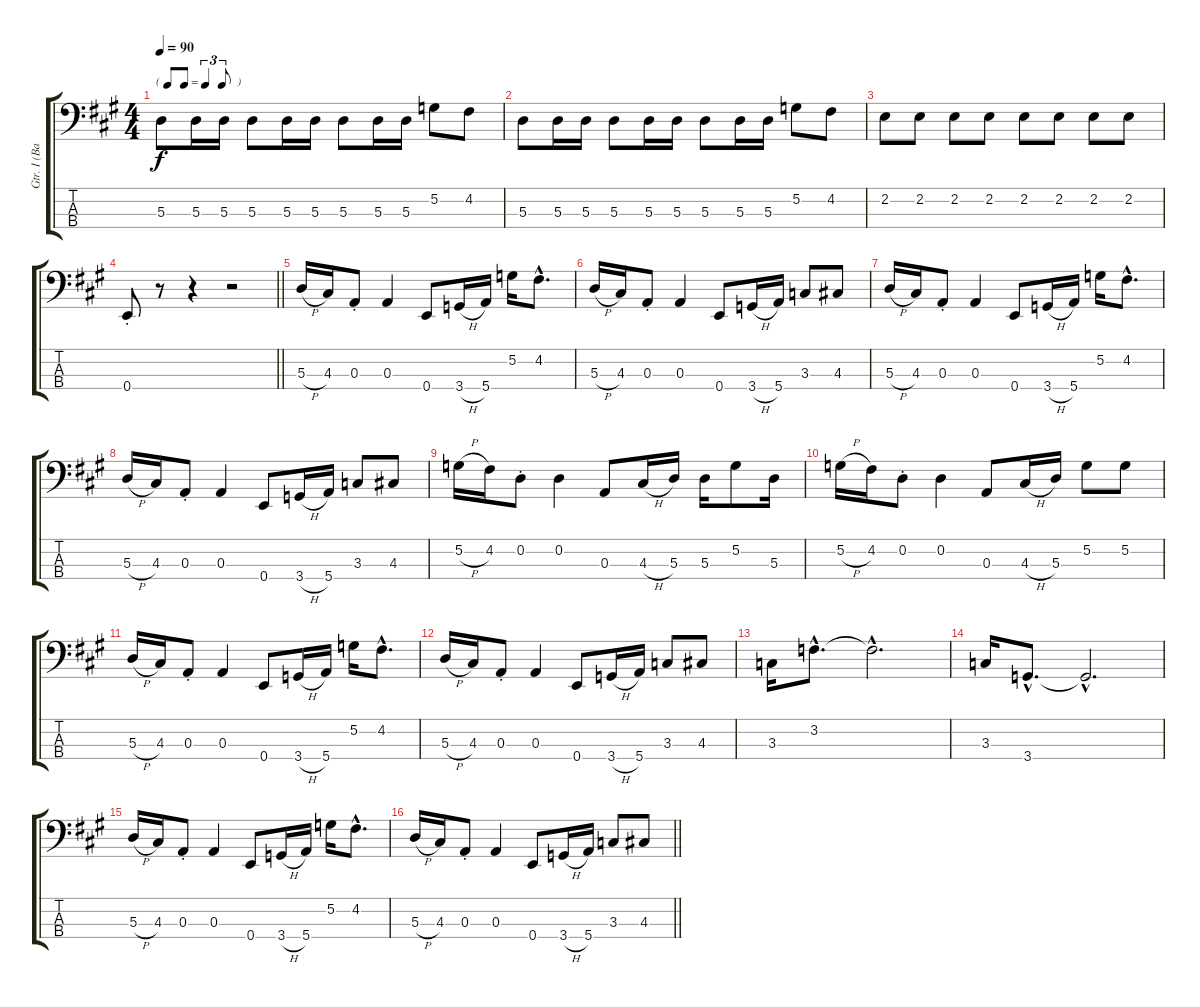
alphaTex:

\track ("Gtr. I (Bass)" "Gtr. I (Ba") {instrument electricbassfinger}
\staff {score tabs}
\tuning (G2 D2 A1 E1) {hide}
\ts (4 4)
\tf triplet8th
\tempo 90
\clef f4
\ks a
5.3.8{dy f} 5.3.16 5.3.16 5.3.8 5.3.16 5.3.16 5.3.8 5.3.16 5.3.16 5.2.8 4.2.8 |
5.3.8 5.3.16 5.3.16 5.3.8 5.3.16 5.3.16 5.3.8 5.3.16 5.3.16 5.2.8 4.2.8 |
2.2.8 2.2.8 2.2.8 2.2.8 2.2.8 2.2.8 2.2.8 2.2.8 |
\barLineRight lightlight
0.4{st}.8 r.8 r.4 r.2 |
5.3{h}.16 4.3.16 0.3{st}.8 0.3.4 0.4.8 3.4{h}.16 5.4.16 5.2.16 4.2{hac}.8{d} |
5.3{h}.16 4.3.16 0.3{st}.8 0.3.4 0.4.8 3.4{h}.16 5.4.16 3.3.8 4.3.8 |
5.3{h}.16 4.3.16 0.3{st}.8 0.3.4 0.4.8 3.4{h}.16 5.4.16 5.2.16 4.2{hac}.8{d} |
5.3{h}.16 4.3.16 0.3{st}.8 0.3.4 0.4.8 3.4{h}.16 5.4.16 3.3.8 4.3.8 |
5.2{h}.16 4.2.16 0.2{st}.8 0.2.4 0.3.8 4.3{h}.16 5.3.16 5.3.16 5.2.8 5.3.16 |
5.2{h}.16 4.2.16 0.2{st}.8 0.2.4 0.3.8 4.3{h}.16 5.3.16 5.2.8 5.2.8 |
5.3{h}.16 4.3.16 0.3{st}.8 0.3.4 0.4.8 3.4{h}.16 5.4.16 5.2.16 4.2{hac}.8{d} |
5.3{h}.16 4.3.16 0.3{st}.8 0.3.4 0.4.8 3.4{h}.16 5.4.16 3.3.8 4.3.8 |
3.3.16 3.2{hac}.8{d} 3.2{hac t}.2{d} |
3.3.16 3.4{hac}.8{d} 3.4{hac t}.2{d} |
5.3{h}.16 4.3.16 0.3{st}.8 0.3.4 0.4.8 3.4{h}.16 5.4.16 5.2.16 4.2{hac}.8{d} |
\barLineRight lightlight
5.3{h}.16 4.3.16 0.3{st}.8 0.3.4 0.4.8 3.4{h}.16 5.4.16 3.3.8 4.3.8
